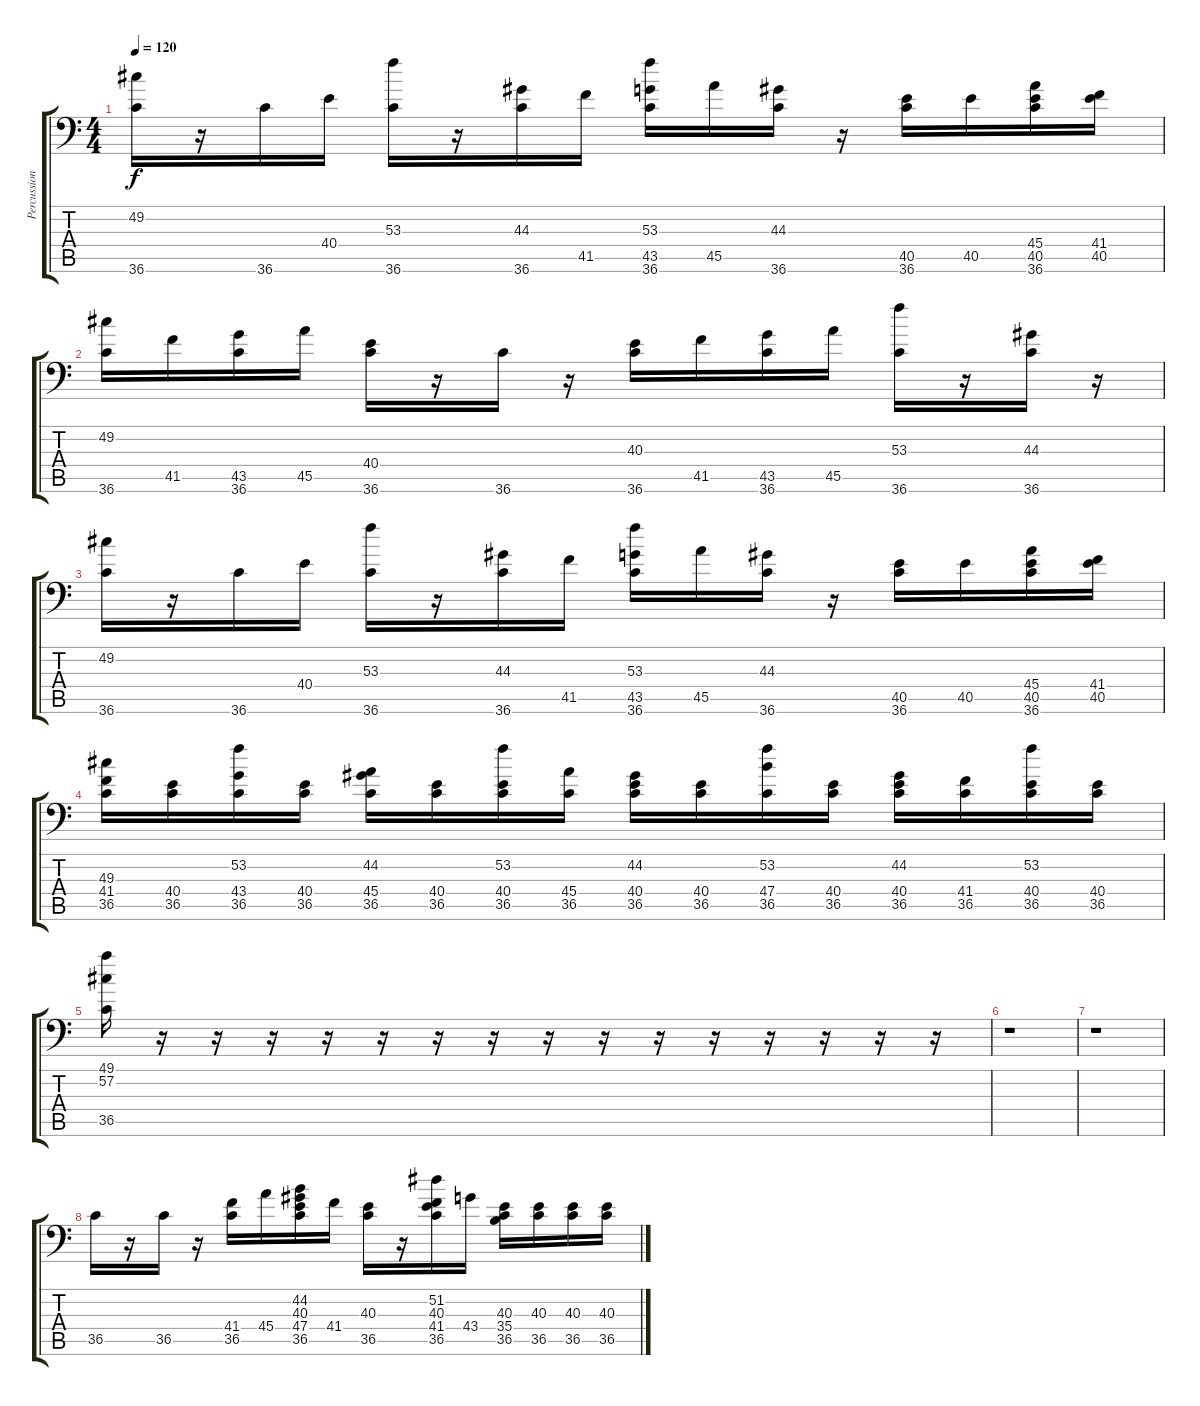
\track ("Percussion" "Percussion") {instrument acousticgrandpiano}
\staff {score tabs}
\tuning (C-1 C-1 C-1 C-1 C-1 C-1) {hide}
\ts (4 4)
\tempo 120
\clef f4
\ks c
(49.2 36.6).16{dy f} r.16 36.6.16 40.4.16 (53.3 36.6).16 r.16 (44.3 36.6).16 41.5.16 (53.3 43.5 36.6).16 45.5.16 (44.3 36.6).16 r.16 (40.5 36.6).16 40.5.16 (45.4 40.5 36.6).16 (41.4 40.5).16 |
(49.2 36.6).16 41.5.16 (43.5 36.6).16 45.5.16 (40.4 36.6).16 r.16 36.6.16 r.16 (40.3 36.6).16 41.5.16 (43.5 36.6).16 45.5.16 (53.3 36.6).16 r.16 (44.3 36.6).16 r.16 |
(49.2 36.6).16 r.16 36.6.16 40.4.16 (53.3 36.6).16 r.16 (44.3 36.6).16 41.5.16 (53.3 43.5 36.6).16 45.5.16 (44.3 36.6).16 r.16 (40.5 36.6).16 40.5.16 (45.4 40.5 36.6).16 (41.4 40.5).16 |
(49.3 41.4 36.5).16 (40.4 36.5).16 (53.2 43.4 36.5).16 (40.4 36.5).16 (44.2 45.4 36.5).16 (40.4 36.5).16 (53.2 40.4 36.5).16 (45.4 36.5).16 (44.2 40.4 36.5).16 (40.4 36.5).16 (53.2 47.4 36.5).16 (40.4 36.5).16 (44.2 40.4 36.5).16 (41.4 36.5).16 (53.2 40.4 36.5).16 (40.4 36.5).16 |
(49.1 57.2 36.5).16 r.16 r.16 r.16 r.16 r.16 r.16 r.16 r.16 r.16 r.16 r.16 r.16 r.16 r.16 r.16 |
r.1 |
r.1 |
36.5.16 r.16 36.5.16 r.16 (41.4 36.5).16 45.4.16 (44.2 40.3 47.4 36.5).16 41.4.16 (40.3 36.5).16 r.16 (51.2 40.3 41.4 36.5).16 43.4.16 (40.3 35.4 36.5).16 (40.3 36.5).16 (40.3 36.5).16 (40.3 36.5).16
